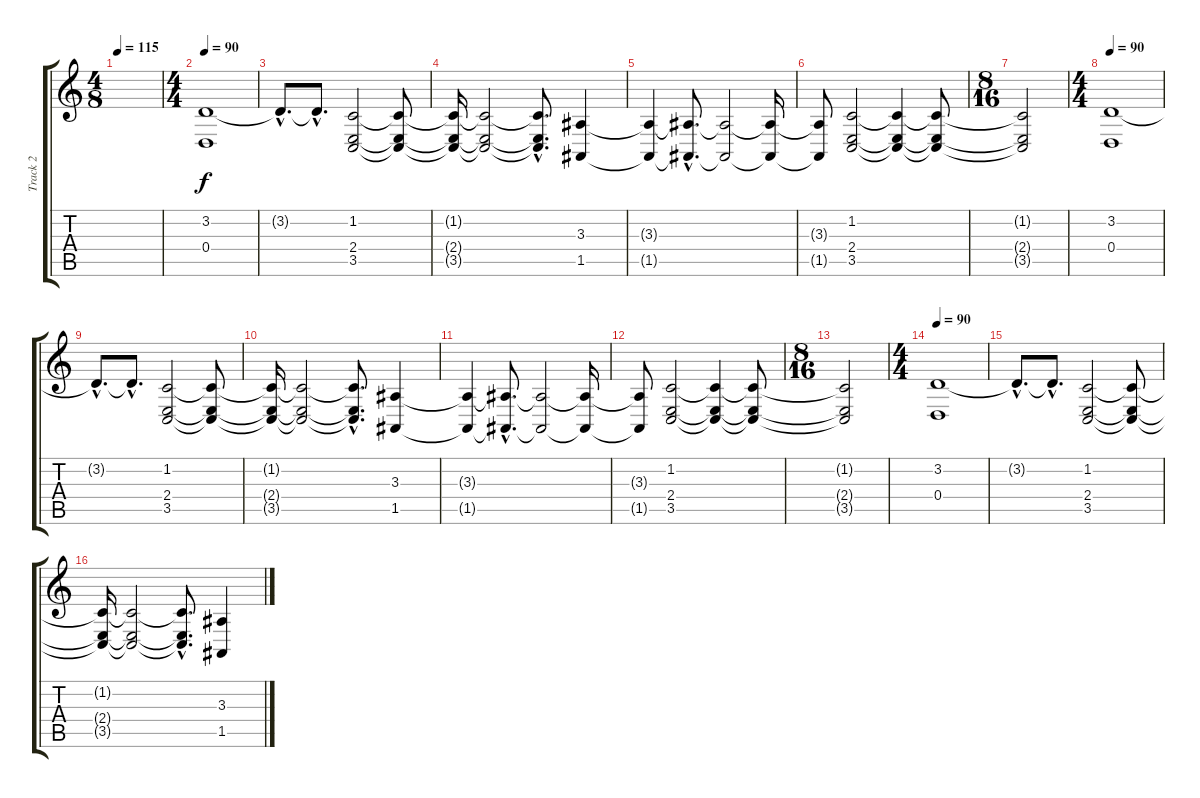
\track ("Track 2" "Track 2") {instrument choiraahs}
\staff {score tabs}
\tuning (E4 B3 G3 D3 A2 E2) {hide}
\ts (4 8)
\tempo 115
\clef g2
\ks c
|
\ts (4 4)
\tempo 90
(3.2 0.4).1 |
3.2{hac t}.8{d} 3.2{hac t}.8{d} (1.2 2.4 3.5).2 (1.2{t} 2.4{t} 3.5{t}).8 |
(1.2{t} 2.4{t} 3.5{t}).16 (1.2{t} 2.4{t} 3.5{t}).2 (1.2{hac t} 2.4{hac t} 3.5{hac t}).8{d} (3.3 1.5).4 |
(3.3{t} 1.5{t}).4 (3.3{hac t} 1.5{hac t}).8{d} (3.3{t} 1.5{t}).2 (3.3{t} 1.5{t}).16 |
(3.3{t} 1.5{t}).8 (1.2 2.4 3.5).2 (1.2{t} 2.4{t} 3.5{t}).4 (1.2{t} 2.4{t} 3.5{t}).8 |
\ts (8 16)
(1.2{t} 2.4{t} 3.5{t}).2 |
\ts (4 4)
\tempo 90
(3.2 0.4).1 |
3.2{hac t}.8{d} 3.2{hac t}.8{d} (1.2 2.4 3.5).2 (1.2{t} 2.4{t} 3.5{t}).8 |
(1.2{t} 2.4{t} 3.5{t}).16 (1.2{t} 2.4{t} 3.5{t}).2 (1.2{hac t} 2.4{hac t} 3.5{hac t}).8{d} (3.3 1.5).4 |
(3.3{t} 1.5{t}).4 (3.3{hac t} 1.5{hac t}).8{d} (3.3{t} 1.5{t}).2 (3.3{t} 1.5{t}).16 |
(3.3{t} 1.5{t}).8 (1.2 2.4 3.5).2 (1.2{t} 2.4{t} 3.5{t}).4 (1.2{t} 2.4{t} 3.5{t}).8 |
\ts (8 16)
(1.2{t} 2.4{t} 3.5{t}).2 |
\ts (4 4)
\tempo 90
(3.2 0.4).1 |
3.2{hac t}.8{d} 3.2{hac t}.8{d} (1.2 2.4 3.5).2 (1.2{t} 2.4{t} 3.5{t}).8 |
(1.2{t} 2.4{t} 3.5{t}).16 (1.2{t} 2.4{t} 3.5{t}).2 (1.2{hac t} 2.4{hac t} 3.5{hac t}).8{d} (3.3 1.5).4
